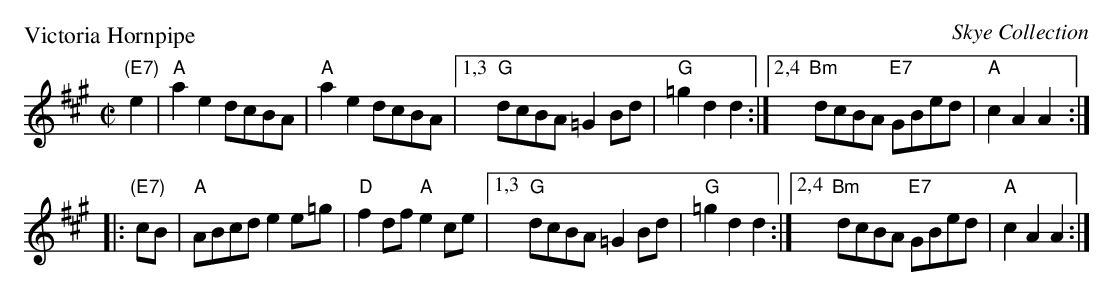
X:1
P: Victoria Hornpipe
O: Skye Collection
M: C|
L: 1/8
K: A
"(E7)"e2 \
| "A"a2e2 dcBA | "A"a2e2 dcBA \
|1,3  "G"dcBA    =G2Bd | "G"=g2d2 d2 \
:|2,4 "Bm"dcBA "E7"GBed | "A"c2A2 A2 :|
|: "(E7)"cB \
| "A"ABcd e2e=g | "D"f2df "A"e2ce \
|1,3  "G"dcBA    =G2Bd | "G"=g2d2 d2 \
:|2,4 "Bm"dcBA "E7"GBed | "A"c2A2 A2 :|
